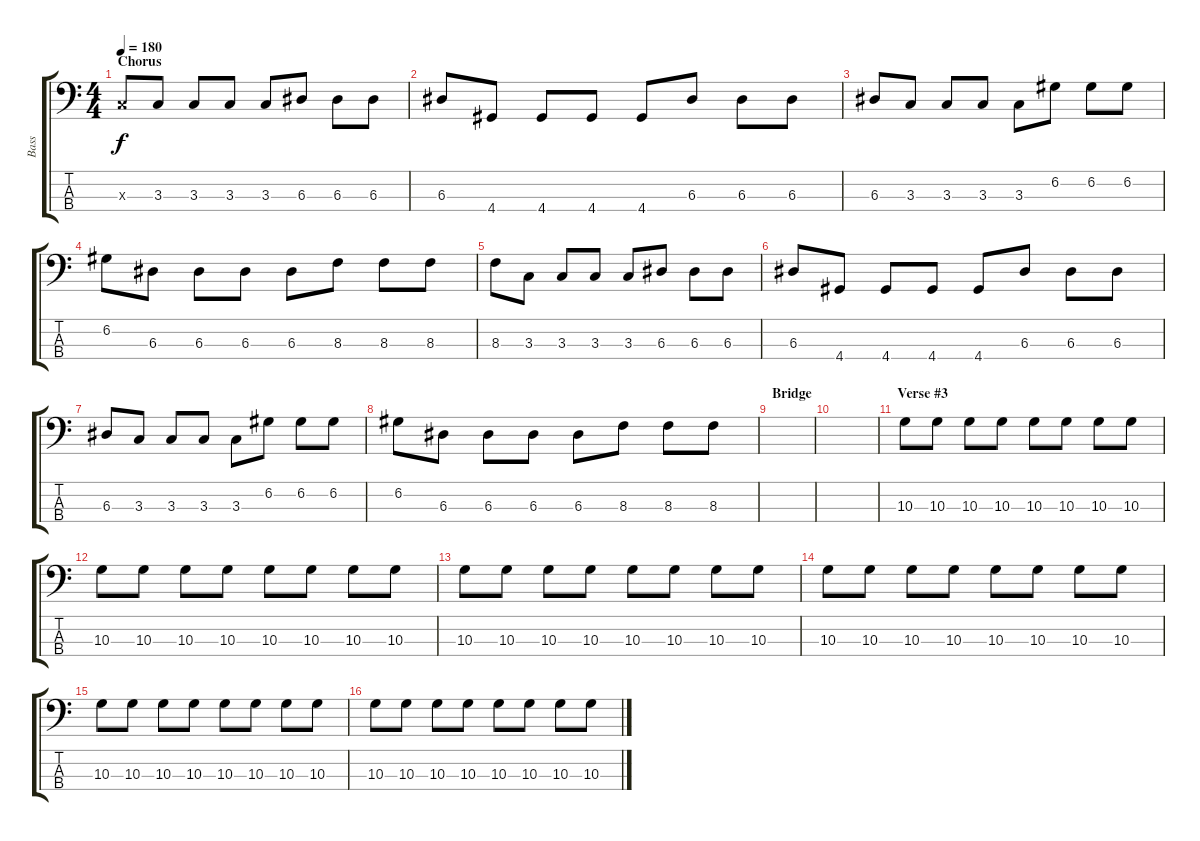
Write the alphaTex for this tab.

\track ("Bass" "Bass") {instrument electricbasspick}
\staff {score tabs}
\tuning (G2 D2 A1 E1) {hide}
\ts (4 4)
\section ("" "Chorus")
\tempo 180
\clef f4
\ks c
3.3{x}.8{dy f} 3.3.8 3.3.8 3.3.8 3.3.8 6.3.8 6.3.8 6.3.8 |
6.3.8 4.4.8 4.4.8 4.4.8 4.4.8 6.3.8 6.3.8 6.3.8 |
6.3.8 3.3.8 3.3.8 3.3.8 3.3.8 6.2.8 6.2.8 6.2.8 |
6.2.8 6.3.8 6.3.8 6.3.8 6.3.8 8.3.8 8.3.8 8.3.8 |
8.3.8 3.3.8 3.3.8 3.3.8 3.3.8 6.3.8 6.3.8 6.3.8 |
6.3.8 4.4.8 4.4.8 4.4.8 4.4.8 6.3.8 6.3.8 6.3.8 |
6.3.8 3.3.8 3.3.8 3.3.8 3.3.8 6.2.8 6.2.8 6.2.8 |
6.2.8 6.3.8 6.3.8 6.3.8 6.3.8 8.3.8 8.3.8 8.3.8 |
\section ("" "Bridge")
|
|
\section ("" "Verse #3")
10.3.8 10.3.8 10.3.8 10.3.8 10.3.8 10.3.8 10.3.8 10.3.8 |
10.3.8 10.3.8 10.3.8 10.3.8 10.3.8 10.3.8 10.3.8 10.3.8 |
10.3.8 10.3.8 10.3.8 10.3.8 10.3.8 10.3.8 10.3.8 10.3.8 |
10.3.8 10.3.8 10.3.8 10.3.8 10.3.8 10.3.8 10.3.8 10.3.8 |
10.3.8 10.3.8 10.3.8 10.3.8 10.3.8 10.3.8 10.3.8 10.3.8 |
10.3.8 10.3.8 10.3.8 10.3.8 10.3.8 10.3.8 10.3.8 10.3.8
